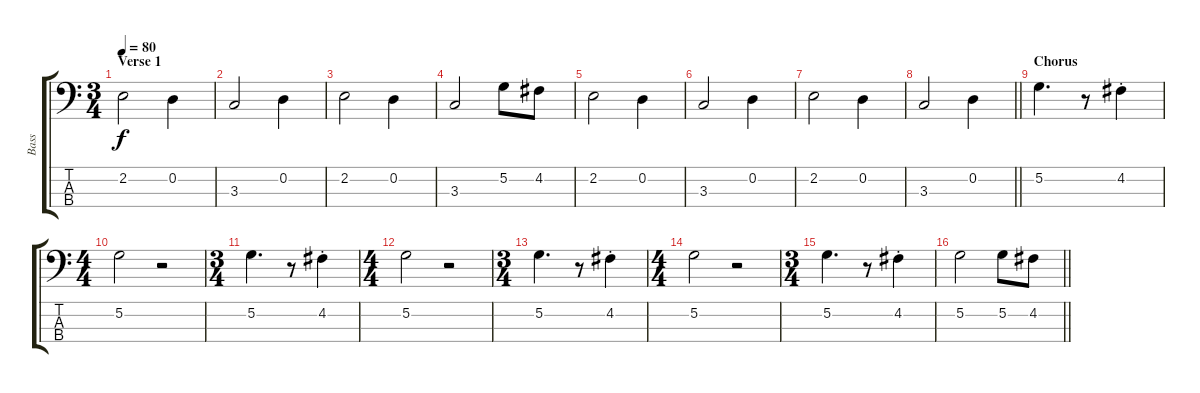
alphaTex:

\track ("Bass" "Bass") {instrument electricbassfinger}
\staff {score tabs}
\tuning (G2 D2 A1 E1) {hide}
\ts (3 4)
\section ("" "Verse 1")
\tempo 80
\clef f4
\ks c
2.2.2{dy f} 0.2.4 |
3.3.2 0.2.4 |
2.2.2 0.2.4 |
3.3.2 5.2.8 4.2.8 |
2.2.2 0.2.4 |
3.3.2 0.2.4 |
2.2.2 0.2.4 |
\barLineRight lightlight
3.3.2 0.2.4 |
\section ("" "Chorus")
5.2.4{d} r.8 4.2{st}.4 |
\ts (4 4)
5.2.2 r.2 |
\ts (3 4)
5.2.4{d} r.8 4.2{st}.4 |
\ts (4 4)
5.2.2 r.2 |
\ts (3 4)
5.2.4{d} r.8 4.2{st}.4 |
\ts (4 4)
5.2.2 r.2 |
\ts (3 4)
5.2.4{d} r.8 4.2{st}.4 |
\barLineRight lightlight
5.2.2 5.2.8 4.2.8
